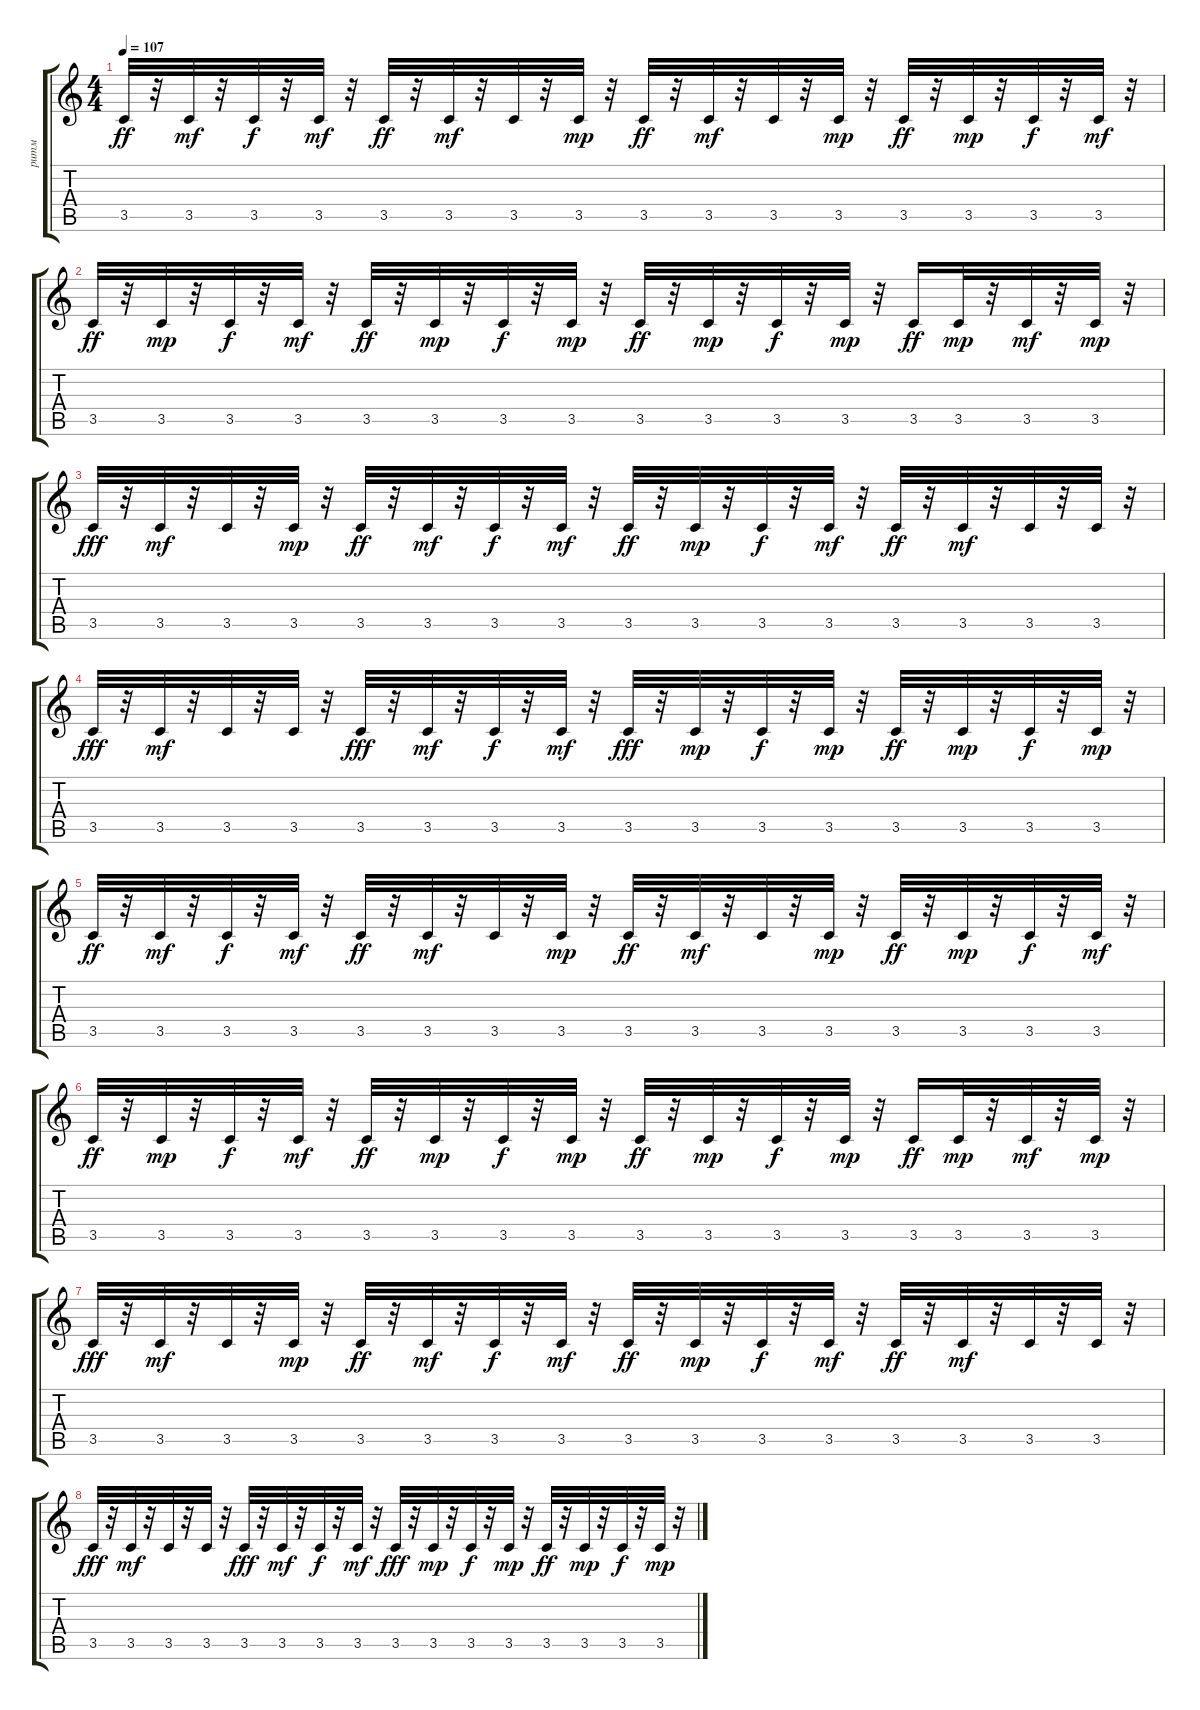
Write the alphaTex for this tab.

\track ("ритм" "ритм") {instrument electricguitarclean}
\staff {score tabs}
\tuning (E4 B3 G3 D3 A2 E2) {hide}
\ts (4 4)
\tempo 107
\clef g2
\ks c
3.5.32{dy ff} r.32 3.5.32{dy mf} r.32 3.5.32{dy f} r.32 3.5.32{dy mf} r.32 3.5.32{dy ff} r.32 3.5.32{dy mf} r.32 3.5.32 r.32 3.5.32{dy mp} r.32 3.5.32{dy ff} r.32 3.5.32{dy mf} r.32 3.5.32 r.32 3.5.32{dy mp} r.32 3.5.32{dy ff} r.32 3.5.32{dy mp} r.32 3.5.32{dy f} r.32 3.5.32{dy mf} r.32 |
3.5.32{dy ff} r.32 3.5.32{dy mp} r.32 3.5.32{dy f} r.32 3.5.32{dy mf} r.32 3.5.32{dy ff} r.32 3.5.32{dy mp} r.32 3.5.32{dy f} r.32 3.5.32{dy mp} r.32 3.5.32{dy ff} r.32 3.5.32{dy mp} r.32 3.5.32{dy f} r.32 3.5.32{dy mp} r.32 3.5.16{dy ff} 3.5.32{dy mp} r.32 3.5.32{dy mf} r.32 3.5.32{dy mp} r.32 |
3.5.32{dy fff} r.32 3.5.32{dy mf} r.32 3.5.32 r.32 3.5.32{dy mp} r.32 3.5.32{dy ff} r.32 3.5.32{dy mf} r.32 3.5.32{dy f} r.32 3.5.32{dy mf} r.32 3.5.32{dy ff} r.32 3.5.32{dy mp} r.32 3.5.32{dy f} r.32 3.5.32{dy mf} r.32 3.5.32{dy ff} r.32 3.5.32{dy mf} r.32 3.5.32 r.32 3.5.32 r.32 |
3.5.32{dy fff} r.32 3.5.32{dy mf} r.32 3.5.32 r.32 3.5.32 r.32 3.5.32{dy fff} r.32 3.5.32{dy mf} r.32 3.5.32{dy f} r.32 3.5.32{dy mf} r.32 3.5.32{dy fff} r.32 3.5.32{dy mp} r.32 3.5.32{dy f} r.32 3.5.32{dy mp} r.32 3.5.32{dy ff} r.32 3.5.32{dy mp} r.32 3.5.32{dy f} r.32 3.5.32{dy mp} r.32 |
3.5.32{dy ff} r.32 3.5.32{dy mf} r.32 3.5.32{dy f} r.32 3.5.32{dy mf} r.32 3.5.32{dy ff} r.32 3.5.32{dy mf} r.32 3.5.32 r.32 3.5.32{dy mp} r.32 3.5.32{dy ff} r.32 3.5.32{dy mf} r.32 3.5.32 r.32 3.5.32{dy mp} r.32 3.5.32{dy ff} r.32 3.5.32{dy mp} r.32 3.5.32{dy f} r.32 3.5.32{dy mf} r.32 |
3.5.32{dy ff} r.32 3.5.32{dy mp} r.32 3.5.32{dy f} r.32 3.5.32{dy mf} r.32 3.5.32{dy ff} r.32 3.5.32{dy mp} r.32 3.5.32{dy f} r.32 3.5.32{dy mp} r.32 3.5.32{dy ff} r.32 3.5.32{dy mp} r.32 3.5.32{dy f} r.32 3.5.32{dy mp} r.32 3.5.16{dy ff} 3.5.32{dy mp} r.32 3.5.32{dy mf} r.32 3.5.32{dy mp} r.32 |
3.5.32{dy fff} r.32 3.5.32{dy mf} r.32 3.5.32 r.32 3.5.32{dy mp} r.32 3.5.32{dy ff} r.32 3.5.32{dy mf} r.32 3.5.32{dy f} r.32 3.5.32{dy mf} r.32 3.5.32{dy ff} r.32 3.5.32{dy mp} r.32 3.5.32{dy f} r.32 3.5.32{dy mf} r.32 3.5.32{dy ff} r.32 3.5.32{dy mf} r.32 3.5.32 r.32 3.5.32 r.32 |
3.5.32{dy fff} r.32 3.5.32{dy mf} r.32 3.5.32 r.32 3.5.32 r.32 3.5.32{dy fff} r.32 3.5.32{dy mf} r.32 3.5.32{dy f} r.32 3.5.32{dy mf} r.32 3.5.32{dy fff} r.32 3.5.32{dy mp} r.32 3.5.32{dy f} r.32 3.5.32{dy mp} r.32 3.5.32{dy ff} r.32 3.5.32{dy mp} r.32 3.5.32{dy f} r.32 3.5.32{dy mp} r.32
